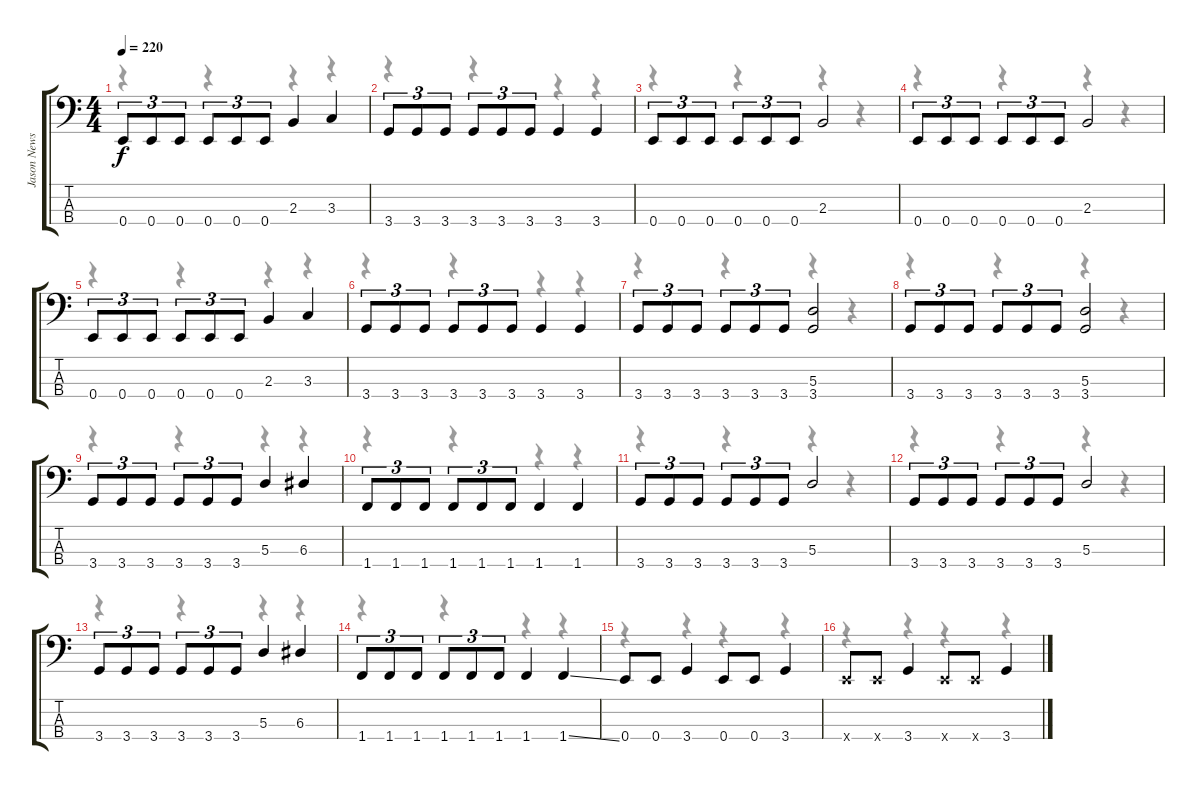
\track ("Jason Newsted (Bass)" "Jason News") {instrument electricbasspick}
\staff {score tabs}
\tuning (G2 D2 A1 E1) {hide}
\voice
\ts (4 4)
\tempo 220
\clef f4
\ks c
0.4.8{tu (3 2) dy f} 0.4.8{tu (3 2)} 0.4.8{tu (3 2)} 0.4.8{tu (3 2)} 0.4.8{tu (3 2)} 0.4.8{tu (3 2)} 2.3.4 3.3.4 |
3.4.8{tu (3 2)} 3.4.8{tu (3 2)} 3.4.8{tu (3 2)} 3.4.8{tu (3 2)} 3.4.8{tu (3 2)} 3.4.8{tu (3 2)} 3.4.4 3.4.4 |
0.4.8{tu (3 2)} 0.4.8{tu (3 2)} 0.4.8{tu (3 2)} 0.4.8{tu (3 2)} 0.4.8{tu (3 2)} 0.4.8{tu (3 2)} 2.3.2 |
0.4.8{tu (3 2)} 0.4.8{tu (3 2)} 0.4.8{tu (3 2)} 0.4.8{tu (3 2)} 0.4.8{tu (3 2)} 0.4.8{tu (3 2)} 2.3.2 |
0.4.8{tu (3 2)} 0.4.8{tu (3 2)} 0.4.8{tu (3 2)} 0.4.8{tu (3 2)} 0.4.8{tu (3 2)} 0.4.8{tu (3 2)} 2.3.4 3.3.4 |
3.4.8{tu (3 2)} 3.4.8{tu (3 2)} 3.4.8{tu (3 2)} 3.4.8{tu (3 2)} 3.4.8{tu (3 2)} 3.4.8{tu (3 2)} 3.4.4 3.4.4 |
3.4.8{tu (3 2)} 3.4.8{tu (3 2)} 3.4.8{tu (3 2)} 3.4.8{tu (3 2)} 3.4.8{tu (3 2)} 3.4.8{tu (3 2)} (5.3 3.4).2 |
3.4.8{tu (3 2)} 3.4.8{tu (3 2)} 3.4.8{tu (3 2)} 3.4.8{tu (3 2)} 3.4.8{tu (3 2)} 3.4.8{tu (3 2)} (5.3 3.4).2 |
3.4.8{tu (3 2)} 3.4.8{tu (3 2)} 3.4.8{tu (3 2)} 3.4.8{tu (3 2)} 3.4.8{tu (3 2)} 3.4.8{tu (3 2)} 5.3.4 6.3.4 |
1.4.8{tu (3 2)} 1.4.8{tu (3 2)} 1.4.8{tu (3 2)} 1.4.8{tu (3 2)} 1.4.8{tu (3 2)} 1.4.8{tu (3 2)} 1.4.4 1.4.4 |
3.4.8{tu (3 2)} 3.4.8{tu (3 2)} 3.4.8{tu (3 2)} 3.4.8{tu (3 2)} 3.4.8{tu (3 2)} 3.4.8{tu (3 2)} 5.3.2 |
3.4.8{tu (3 2)} 3.4.8{tu (3 2)} 3.4.8{tu (3 2)} 3.4.8{tu (3 2)} 3.4.8{tu (3 2)} 3.4.8{tu (3 2)} 5.3.2 |
3.4.8{tu (3 2)} 3.4.8{tu (3 2)} 3.4.8{tu (3 2)} 3.4.8{tu (3 2)} 3.4.8{tu (3 2)} 3.4.8{tu (3 2)} 5.3.4 6.3.4 |
1.4.8{tu (3 2)} 1.4.8{tu (3 2)} 1.4.8{tu (3 2)} 1.4.8{tu (3 2)} 1.4.8{tu (3 2)} 1.4.8{tu (3 2)} 1.4.4 1.4{ss}.4 |
0.4.8 0.4.8 3.4.4 0.4.8 0.4.8 3.4.4 |
0.4{x}.8 0.4{x}.8 3.4.4 0.4{x}.8 0.4{x}.8 3.4.4
\voice
\clef f4
\ottava regular
\simile none
\ks c
r.4{dy f} r.4 r.4 r.4 |
r.4 r.4 r.4 r.4 |
r.4 r.4 r.4 r.4 |
r.4 r.4 r.4 r.4 |
r.4 r.4 r.4 r.4 |
r.4 r.4 r.4 r.4 |
r.4 r.4 r.4 r.4 |
r.4 r.4 r.4 r.4 |
r.4 r.4 r.4 r.4 |
r.4 r.4 r.4 r.4 |
r.4 r.4 r.4 r.4 |
r.4 r.4 r.4 r.4 |
r.4 r.4 r.4 r.4 |
r.4 r.4 r.4 r.4 |
r.4 r.4 r.4 r.4 |
r.4 r.4 r.4 r.4
